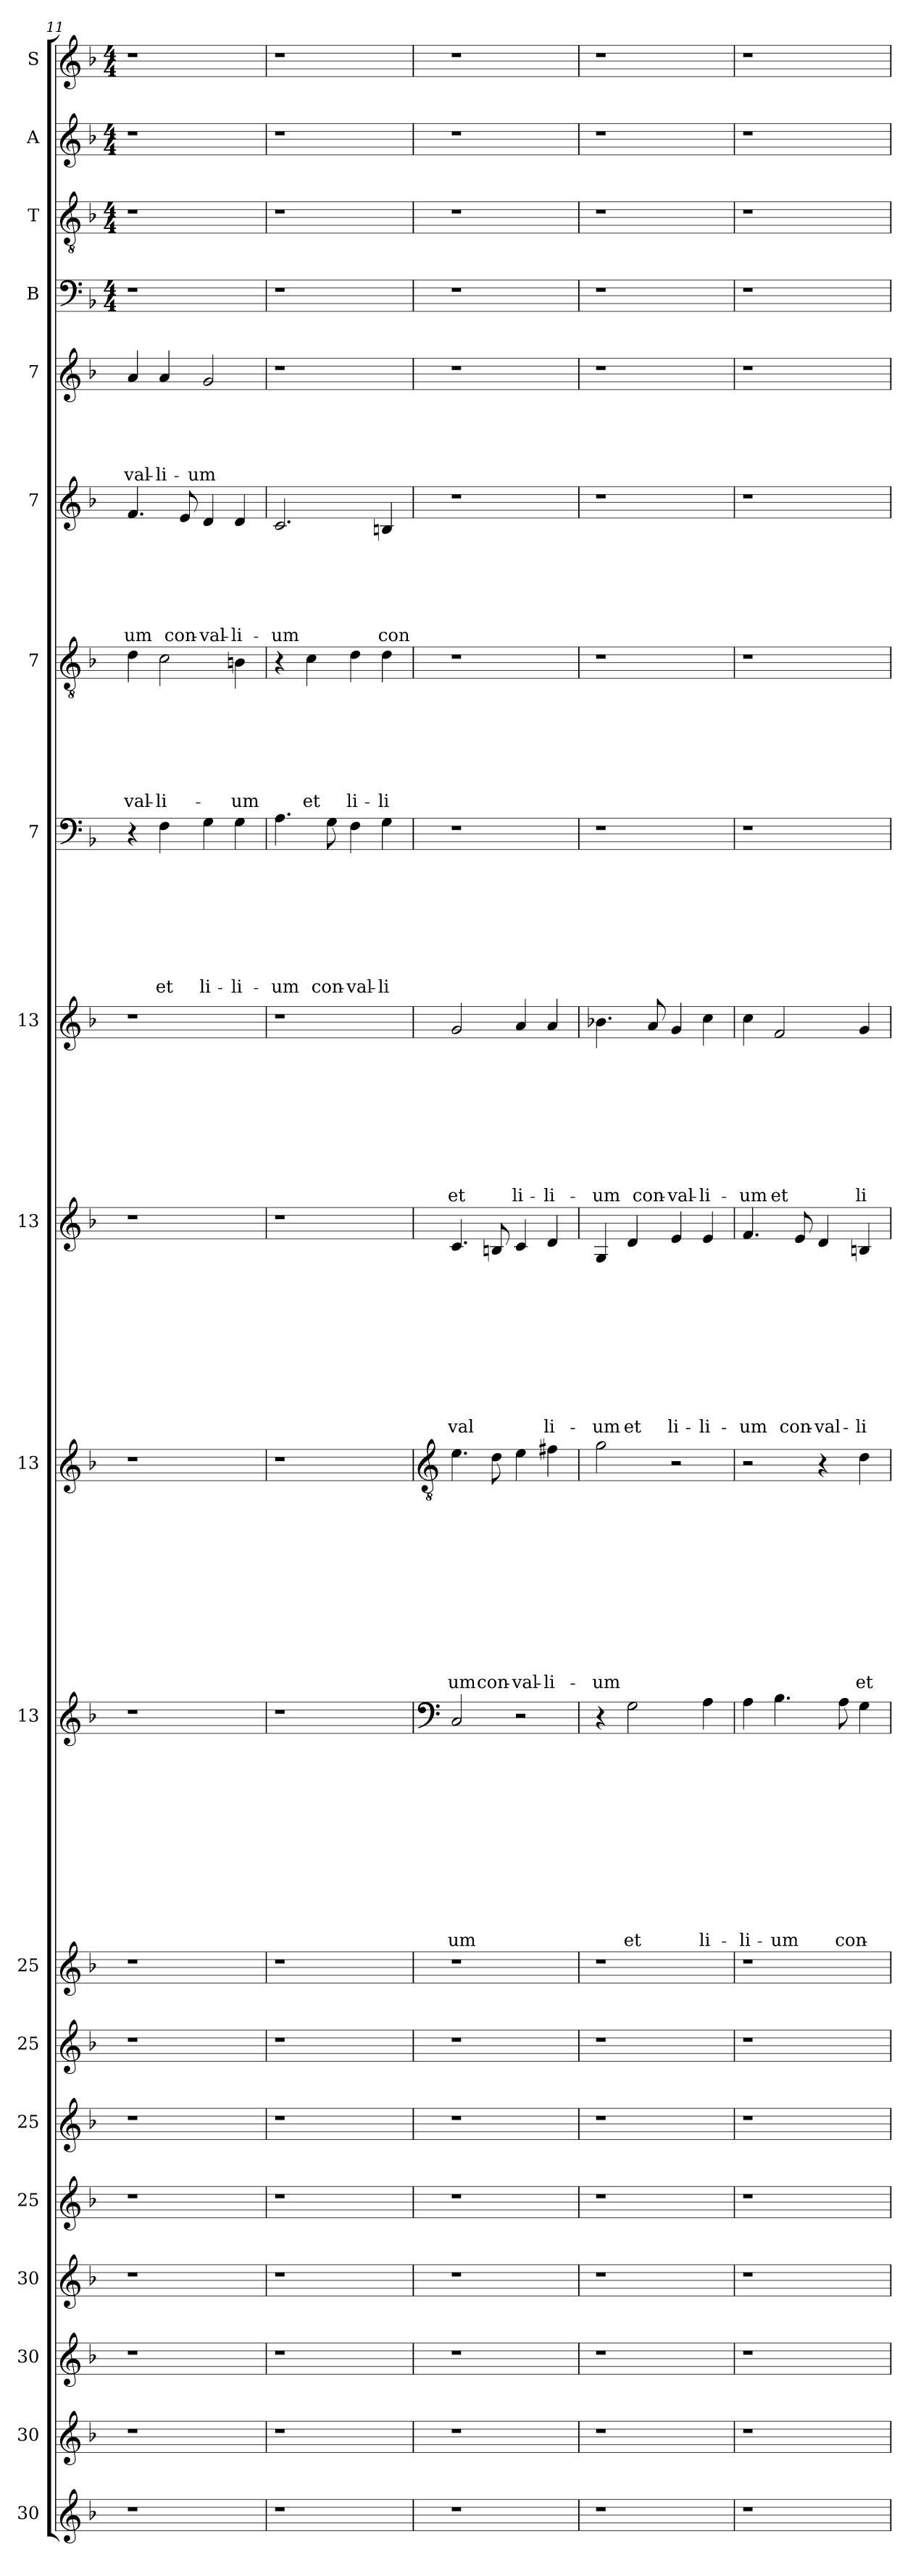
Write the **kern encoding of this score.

**kern	**kern	**kern	**kern	**kern	**kern	**kern	**kern	**kern	**text	**text	**text	**text	**text	**text	**text	**text	**text	**text	**text	**text	**kern	**text	**text	**text	**text	**text	**text	**text	**text	**text	**text	**text	**kern	**text	**text	**text	**text	**text	**text	**text	**text	**text	**text	**kern	**text	**text	**text	**text	**text	**text	**text	**text	**text	**kern	**text	**text	**text	**text	**text	**text	**text	**text	**kern	**text	**text	**text	**text	**text	**text	**text	**kern	**text	**text	**text	**text	**text	**text	**kern	**text	**text	**text	**text	**text	**kern	**kern	**kern	**kern
*part20	*part19	*part18	*part17	*part16	*part15	*part14	*part13	*part12	*part12	*part12	*part12	*part12	*part12	*part12	*part12	*part12	*part12	*part12	*part12	*part12	*part11	*part11	*part11	*part11	*part11	*part11	*part11	*part11	*part11	*part11	*part11	*part11	*part10	*part10	*part10	*part10	*part10	*part10	*part10	*part10	*part10	*part10	*part10	*part9	*part9	*part9	*part9	*part9	*part9	*part9	*part9	*part9	*part9	*part8	*part8	*part8	*part8	*part8	*part8	*part8	*part8	*part8	*part7	*part7	*part7	*part7	*part7	*part7	*part7	*part7	*part6	*part6	*part6	*part6	*part6	*part6	*part6	*part5	*part5	*part5	*part5	*part5	*part5	*part4	*part3	*part2	*part1
*staff20	*staff19	*staff18	*staff17	*staff16	*staff15	*staff14	*staff13	*staff12	*staff12	*staff12	*staff12	*staff12	*staff12	*staff12	*staff12	*staff12	*staff12	*staff12	*staff12	*staff12	*staff11	*staff11	*staff11	*staff11	*staff11	*staff11	*staff11	*staff11	*staff11	*staff11	*staff11	*staff11	*staff10	*staff10	*staff10	*staff10	*staff10	*staff10	*staff10	*staff10	*staff10	*staff10	*staff10	*staff9	*staff9	*staff9	*staff9	*staff9	*staff9	*staff9	*staff9	*staff9	*staff9	*staff8	*staff8	*staff8	*staff8	*staff8	*staff8	*staff8	*staff8	*staff8	*staff7	*staff7	*staff7	*staff7	*staff7	*staff7	*staff7	*staff7	*staff6	*staff6	*staff6	*staff6	*staff6	*staff6	*staff6	*staff5	*staff5	*staff5	*staff5	*staff5	*staff5	*staff4	*staff3	*staff2	*staff1
*I"30	*I"30	*I"30	*I"30	*I"25	*I"25	*I"25	*I"25	*I"13	*	*	*	*	*	*	*	*	*	*	*	*	*I"13	*	*	*	*	*	*	*	*	*	*	*	*I"13	*	*	*	*	*	*	*	*	*	*	*I"13	*	*	*	*	*	*	*	*	*	*I"7	*	*	*	*	*	*	*	*	*I"7	*	*	*	*	*	*	*	*I"7	*	*	*	*	*	*	*I"7	*	*	*	*	*	*I"B	*I"T	*I"A	*I"S
*clefG2	*clefG2	*clefG2	*clefG2	*clefG2	*clefG2	*clefG2	*clefG2	*clefG2	*	*	*	*	*	*	*	*	*	*	*	*	*clefG2	*	*	*	*	*	*	*	*	*	*	*	*clefG2	*	*	*	*	*	*	*	*	*	*	*clefG2	*	*	*	*	*	*	*	*	*	*clefF4	*	*	*	*	*	*	*	*	*clefGv2	*	*	*	*	*	*	*	*clefG2	*	*	*	*	*	*	*clefG2	*	*	*	*	*	*clefF4	*clefGv2	*clefG2	*clefG2
*k[b-]	*k[b-]	*k[b-]	*k[b-]	*k[b-]	*k[b-]	*k[b-]	*k[b-]	*k[b-]	*	*	*	*	*	*	*	*	*	*	*	*	*k[b-]	*	*	*	*	*	*	*	*	*	*	*	*k[b-]	*	*	*	*	*	*	*	*	*	*	*k[b-]	*	*	*	*	*	*	*	*	*	*k[b-]	*	*	*	*	*	*	*	*	*k[b-]	*	*	*	*	*	*	*	*k[b-]	*	*	*	*	*	*	*k[b-]	*	*	*	*	*	*k[b-]	*k[b-]	*k[b-]	*k[b-]
*F:	*F:	*F:	*F:	*F:	*F:	*F:	*F:	*F:	*	*	*	*	*	*	*	*	*	*	*	*	*F:	*	*	*	*	*	*	*	*	*	*	*	*F:	*	*	*	*	*	*	*	*	*	*	*F:	*	*	*	*	*	*	*	*	*	*F:	*	*	*	*	*	*	*	*	*F:	*	*	*	*	*	*	*	*F:	*	*	*	*	*	*	*F:	*	*	*	*	*	*F:	*F:	*F:	*F:
*	*	*	*	*	*	*	*	*	*	*	*	*	*	*	*	*	*	*	*	*	*	*	*	*	*	*	*	*	*	*	*	*	*	*	*	*	*	*	*	*	*	*	*	*	*	*	*	*	*	*	*	*	*	*	*	*	*	*	*	*	*	*	*	*	*	*	*	*	*	*	*	*	*	*	*	*	*	*	*	*	*	*	*	*M4/4	*M4/4	*M4/4	*M4/4
=11	=11	=11	=11	=11	=11	=11	=11	=11	=11	=11	=11	=11	=11	=11	=11	=11	=11	=11	=11	=11	=11	=11	=11	=11	=11	=11	=11	=11	=11	=11	=11	=11	=11	=11	=11	=11	=11	=11	=11	=11	=11	=11	=11	=11	=11	=11	=11	=11	=11	=11	=11	=11	=11	=11	=11	=11	=11	=11	=11	=11	=11	=11	=11	=11	=11	=11	=11	=11	=11	=11	=11	=11	=11	=11	=11	=11	=11	=11	=11	=11	=11	=11	=11	=11	=11	=11	=11
!	!	!	!	!	!	!	!	!	!	!	!	!	!	!	!	!	!	!	!	!	!	!	!	!	!	!	!	!	!	!	!	!	!	!	!	!	!	!	!	!	!	!	!	!	!	!	!	!	!	!	!	!	!	!	!	!	!	!	!	!	!	!	!	!	!	!	!	!	!	!LO:LY:b	!	!	!	!	!	!	!LO:LY:b	!	!	!	!	!	!LO:LY:b	!	!	!	!
1r	1r	1r	1r	1r	1r	1r	1r	1r	.	.	.	.	.	.	.	.	.	.	.	.	1r	.	.	.	.	.	.	.	.	.	.	.	1r	.	.	.	.	.	.	.	.	.	.	1r	.	.	.	.	.	.	.	.	.	4r	.	.	.	.	.	.	.	.	4d\	.	.	.	.	.	.	-val-	4.f/	.	.	.	.	.	-um	4a/	.	.	.	.	-val-	1r	1r	1r	1r
!	!	!	!	!	!	!	!	!	!	!	!	!	!	!	!	!	!	!	!	!	!	!	!	!	!	!	!	!	!	!	!	!	!	!	!	!	!	!	!	!	!	!	!	!	!	!	!	!	!	!	!	!	!	!	!	!	!	!	!	!	!	!LO:LY:b	!	!	!	!	!	!	!	!LO:LY:b	!	!	!	!	!	!	!	!	!	!	!	!	!LO:LY:b	!	!	!	!
.	.	.	.	.	.	.	.	.	.	.	.	.	.	.	.	.	.	.	.	.	.	.	.	.	.	.	.	.	.	.	.	.	.	.	.	.	.	.	.	.	.	.	.	.	.	.	.	.	.	.	.	.	.	4F\	.	.	.	.	.	.	.	et	2c\	.	.	.	.	.	.	-li-	.	.	.	.	.	.	.	4a/	.	.	.	.	-li-	.	.	.	.
!	!	!	!	!	!	!	!	!	!	!	!	!	!	!	!	!	!	!	!	!	!	!	!	!	!	!	!	!	!	!	!	!	!	!	!	!	!	!	!	!	!	!	!	!	!	!	!	!	!	!	!	!	!	!	!	!	!	!	!	!	!	!	!	!	!	!	!	!	!	!	!	!	!	!	!	!	!LO:LY:b	!	!	!	!	!	!	!	!	!	!
.	.	.	.	.	.	.	.	.	.	.	.	.	.	.	.	.	.	.	.	.	.	.	.	.	.	.	.	.	.	.	.	.	.	.	.	.	.	.	.	.	.	.	.	.	.	.	.	.	.	.	.	.	.	.	.	.	.	.	.	.	.	.	.	.	.	.	.	.	.	.	8e/	.	.	.	.	.	con-	.	.	.	.	.	.	.	.	.	.
!	!	!	!	!	!	!	!	!	!	!	!	!	!	!	!	!	!	!	!	!	!	!	!	!	!	!	!	!	!	!	!	!	!	!	!	!	!	!	!	!	!	!	!	!	!	!	!	!	!	!	!	!	!	!	!	!	!	!	!	!	!	!LO:LY:b	!	!	!	!	!	!	!	!	!	!	!	!	!	!	!LO:LY:b:rj	!	!	!	!	!	!LO:LY:b	!	!	!	!
.	.	.	.	.	.	.	.	.	.	.	.	.	.	.	.	.	.	.	.	.	.	.	.	.	.	.	.	.	.	.	.	.	.	.	.	.	.	.	.	.	.	.	.	.	.	.	.	.	.	.	.	.	.	4G\	.	.	.	.	.	.	.	li-	.	.	.	.	.	.	.	.	4d/	.	.	.	.	.	-val-	2g/	.	.	.	.	-um	.	.	.	.
!	!	!	!	!	!	!	!	!	!	!	!	!	!	!	!	!	!	!	!	!	!	!	!	!	!	!	!	!	!	!	!	!	!	!	!	!	!	!	!	!	!	!	!	!	!	!	!	!	!	!	!	!	!	!	!	!	!	!	!	!	!	!LO:LY:b	!	!	!	!	!	!	!	!LO:LY:b	!	!	!	!	!	!	!LO:LY:b	!	!	!	!	!	!	!	!	!	!
.	.	.	.	.	.	.	.	.	.	.	.	.	.	.	.	.	.	.	.	.	.	.	.	.	.	.	.	.	.	.	.	.	.	.	.	.	.	.	.	.	.	.	.	.	.	.	.	.	.	.	.	.	.	4G\	.	.	.	.	.	.	.	-li-	4Bn\	.	.	.	.	.	.	-um	4d/	.	.	.	.	.	-li-	.	.	.	.	.	.	.	.	.	.
=12	=12	=12	=12	=12	=12	=12	=12	=12	=12	=12	=12	=12	=12	=12	=12	=12	=12	=12	=12	=12	=12	=12	=12	=12	=12	=12	=12	=12	=12	=12	=12	=12	=12	=12	=12	=12	=12	=12	=12	=12	=12	=12	=12	=12	=12	=12	=12	=12	=12	=12	=12	=12	=12	=12	=12	=12	=12	=12	=12	=12	=12	=12	=12	=12	=12	=12	=12	=12	=12	=12	=12	=12	=12	=12	=12	=12	=12	=12	=12	=12	=12	=12	=12	=12	=12	=12	=12
!	!	!	!	!	!	!	!	!	!	!	!	!	!	!	!	!	!	!	!	!	!	!	!	!	!	!	!	!	!	!	!	!	!	!	!	!	!	!	!	!	!	!	!	!	!	!	!	!	!	!	!	!	!	!	!	!	!	!	!	!	!	!LO:LY:b	!	!	!	!	!	!	!	!	!	!	!	!	!	!	!LO:LY:b	!	!	!	!	!	!	!	!	!	!
1r	1r	1r	1r	1r	1r	1r	1r	1r	.	.	.	.	.	.	.	.	.	.	.	.	1r	.	.	.	.	.	.	.	.	.	.	.	1r	.	.	.	.	.	.	.	.	.	.	1r	.	.	.	.	.	.	.	.	.	4.A\	.	.	.	.	.	.	.	-um	4r	.	.	.	.	.	.	.	2.c/	.	.	.	.	.	-um	1r	.	.	.	.	.	1r	1r	1r	1r
!	!	!	!	!	!	!	!	!	!	!	!	!	!	!	!	!	!	!	!	!	!	!	!	!	!	!	!	!	!	!	!	!	!	!	!	!	!	!	!	!	!	!	!	!	!	!	!	!	!	!	!	!	!	!	!	!	!	!	!	!	!	!	!	!	!	!	!	!	!	!LO:LY:b	!	!	!	!	!	!	!	!	!	!	!	!	!	!	!	!	!
.	.	.	.	.	.	.	.	.	.	.	.	.	.	.	.	.	.	.	.	.	.	.	.	.	.	.	.	.	.	.	.	.	.	.	.	.	.	.	.	.	.	.	.	.	.	.	.	.	.	.	.	.	.	.	.	.	.	.	.	.	.	.	4c\	.	.	.	.	.	.	et	.	.	.	.	.	.	.	.	.	.	.	.	.	.	.	.	.
!	!	!	!	!	!	!	!	!	!	!	!	!	!	!	!	!	!	!	!	!	!	!	!	!	!	!	!	!	!	!	!	!	!	!	!	!	!	!	!	!	!	!	!	!	!	!	!	!	!	!	!	!	!	!	!	!	!	!	!	!	!	!LO:LY:b	!	!	!	!	!	!	!	!	!	!	!	!	!	!	!	!	!	!	!	!	!	!	!	!	!
.	.	.	.	.	.	.	.	.	.	.	.	.	.	.	.	.	.	.	.	.	.	.	.	.	.	.	.	.	.	.	.	.	.	.	.	.	.	.	.	.	.	.	.	.	.	.	.	.	.	.	.	.	.	8G\	.	.	.	.	.	.	.	con-	.	.	.	.	.	.	.	.	.	.	.	.	.	.	.	.	.	.	.	.	.	.	.	.	.
!	!	!	!	!	!	!	!	!	!	!	!	!	!	!	!	!	!	!	!	!	!	!	!	!	!	!	!	!	!	!	!	!	!	!	!	!	!	!	!	!	!	!	!	!	!	!	!	!	!	!	!	!	!	!	!	!	!	!	!	!	!	!LO:LY:b:rj	!	!	!	!	!	!	!	!LO:LY:b	!	!	!	!	!	!	!	!	!	!	!	!	!	!	!	!	!
.	.	.	.	.	.	.	.	.	.	.	.	.	.	.	.	.	.	.	.	.	.	.	.	.	.	.	.	.	.	.	.	.	.	.	.	.	.	.	.	.	.	.	.	.	.	.	.	.	.	.	.	.	.	4F\	.	.	.	.	.	.	.	-val-	4d\	.	.	.	.	.	.	li-	.	.	.	.	.	.	.	.	.	.	.	.	.	.	.	.	.
!	!	!	!	!	!	!	!	!	!	!	!	!	!	!	!	!	!	!	!	!	!	!	!	!	!	!	!	!	!	!	!	!	!	!	!	!	!	!	!	!	!	!	!	!	!	!	!	!	!	!	!	!	!	!	!	!	!	!	!	!	!	!LO:LY:b	!	!	!	!	!	!	!	!LO:LY:b	!	!	!	!	!	!	!LO:LY:b	!	!	!	!	!	!	!	!	!	!
.	.	.	.	.	.	.	.	.	.	.	.	.	.	.	.	.	.	.	.	.	.	.	.	.	.	.	.	.	.	.	.	.	.	.	.	.	.	.	.	.	.	.	.	.	.	.	.	.	.	.	.	.	.	4G\	.	.	.	.	.	.	.	-li-	4d\	.	.	.	.	.	.	-li-	4Bn/	.	.	.	.	.	con-	.	.	.	.	.	.	.	.	.	.
!!LO:LB:g=z
=13	=13	=13	=13	=13	=13	=13	=13	=13	=13	=13	=13	=13	=13	=13	=13	=13	=13	=13	=13	=13	=13	=13	=13	=13	=13	=13	=13	=13	=13	=13	=13	=13	=13	=13	=13	=13	=13	=13	=13	=13	=13	=13	=13	=13	=13	=13	=13	=13	=13	=13	=13	=13	=13	=13	=13	=13	=13	=13	=13	=13	=13	=13	=13	=13	=13	=13	=13	=13	=13	=13	=13	=13	=13	=13	=13	=13	=13	=13	=13	=13	=13	=13	=13	=13	=13	=13	=13
*	*	*	*	*	*	*	*	*clefF4	*	*	*	*	*	*	*	*	*	*	*	*	*clefGv2	*	*	*	*	*	*	*	*	*	*	*	*	*	*	*	*	*	*	*	*	*	*	*	*	*	*	*	*	*	*	*	*	*	*	*	*	*	*	*	*	*	*	*	*	*	*	*	*	*	*	*	*	*	*	*	*	*	*	*	*	*	*	*	*	*	*
!	!	!	!	!	!	!	!	!	!	!	!	!	!	!	!	!	!	!	!	!LO:LY:b	!	!	!	!	!	!	!	!	!	!	!	!LO:LY:b	!	!	!	!	!	!	!	!	!	!	!LO:LY:b	!	!	!	!	!	!	!	!	!	!LO:LY:b	!	!	!	!	!	!	!	!	!	!	!	!	!	!	!	!	!	!	!	!	!	!	!	!	!	!	!	!	!	!	!	!	!	!
1r	1r	1r	1r	1r	1r	1r	1r	2C/	.	.	.	.	.	.	.	.	.	.	.	um	4.e\	.	.	.	.	.	.	.	.	.	.	um	4.c/	.	.	.	.	.	.	.	.	.	val	2g/	.	.	.	.	.	.	.	.	et	1r	.	.	.	.	.	.	.	.	1r	.	.	.	.	.	.	.	1r	.	.	.	.	.	.	1r	.	.	.	.	.	1r	1r	1r	1r
!	!	!	!	!	!	!	!	!	!	!	!	!	!	!	!	!	!	!	!	!	!	!	!	!	!	!	!	!	!	!	!	!LO:LY:b	!	!	!	!	!	!	!	!	!	!	!	!	!	!	!	!	!	!	!	!	!	!	!	!	!	!	!	!	!	!	!	!	!	!	!	!	!	!	!	!	!	!	!	!	!	!	!	!	!	!	!	!	!	!	!
.	.	.	.	.	.	.	.	.	.	.	.	.	.	.	.	.	.	.	.	.	8d\	.	.	.	.	.	.	.	.	.	.	con-	8Bn/	.	.	.	.	.	.	.	.	.	.	.	.	.	.	.	.	.	.	.	.	.	.	.	.	.	.	.	.	.	.	.	.	.	.	.	.	.	.	.	.	.	.	.	.	.	.	.	.	.	.	.	.	.	.
!	!	!	!	!	!	!	!	!	!	!	!	!	!	!	!	!	!	!	!	!	!	!	!	!	!	!	!	!	!	!	!	!LO:LY:b:rj	!	!	!	!	!	!	!	!	!	!	!	!	!	!	!	!	!	!	!	!	!LO:LY:b	!	!	!	!	!	!	!	!	!	!	!	!	!	!	!	!	!	!	!	!	!	!	!	!	!	!	!	!	!	!	!	!	!	!
.	.	.	.	.	.	.	.	2r	.	.	.	.	.	.	.	.	.	.	.	.	4e\	.	.	.	.	.	.	.	.	.	.	-val-	4c/	.	.	.	.	.	.	.	.	.	.	4a/	.	.	.	.	.	.	.	.	li-	.	.	.	.	.	.	.	.	.	.	.	.	.	.	.	.	.	.	.	.	.	.	.	.	.	.	.	.	.	.	.	.	.	.
!	!	!	!	!	!	!	!	!	!	!	!	!	!	!	!	!	!	!	!	!	!	!	!	!	!	!	!	!	!	!	!	!LO:LY:b	!	!	!	!	!	!	!	!	!	!	!LO:LY:b	!	!	!	!	!	!	!	!	!	!LO:LY:b	!	!	!	!	!	!	!	!	!	!	!	!	!	!	!	!	!	!	!	!	!	!	!	!	!	!	!	!	!	!	!	!	!	!
.	.	.	.	.	.	.	.	.	.	.	.	.	.	.	.	.	.	.	.	.	4f#X\	.	.	.	.	.	.	.	.	.	.	-li-	4d/	.	.	.	.	.	.	.	.	.	li-	4a/	.	.	.	.	.	.	.	.	-li-	.	.	.	.	.	.	.	.	.	.	.	.	.	.	.	.	.	.	.	.	.	.	.	.	.	.	.	.	.	.	.	.	.	.
=14	=14	=14	=14	=14	=14	=14	=14	=14	=14	=14	=14	=14	=14	=14	=14	=14	=14	=14	=14	=14	=14	=14	=14	=14	=14	=14	=14	=14	=14	=14	=14	=14	=14	=14	=14	=14	=14	=14	=14	=14	=14	=14	=14	=14	=14	=14	=14	=14	=14	=14	=14	=14	=14	=14	=14	=14	=14	=14	=14	=14	=14	=14	=14	=14	=14	=14	=14	=14	=14	=14	=14	=14	=14	=14	=14	=14	=14	=14	=14	=14	=14	=14	=14	=14	=14	=14	=14
!	!	!	!	!	!	!	!	!	!	!	!	!	!	!	!	!	!	!	!	!	!	!	!	!	!	!	!	!	!	!	!	!LO:LY:b	!	!	!	!	!	!	!	!	!	!	!LO:LY:b	!	!	!	!	!	!	!	!	!	!LO:LY:b	!	!	!	!	!	!	!	!	!	!	!	!	!	!	!	!	!	!	!	!	!	!	!	!	!	!	!	!	!	!	!	!	!	!
1r	1r	1r	1r	1r	1r	1r	1r	4r	.	.	.	.	.	.	.	.	.	.	.	.	2g\	.	.	.	.	.	.	.	.	.	.	-um	4G/	.	.	.	.	.	.	.	.	.	-um	4.b-X\	.	.	.	.	.	.	.	.	-um	1r	.	.	.	.	.	.	.	.	1r	.	.	.	.	.	.	.	1r	.	.	.	.	.	.	1r	.	.	.	.	.	1r	1r	1r	1r
!	!	!	!	!	!	!	!	!	!	!	!	!	!	!	!	!	!	!	!	!LO:LY:b	!	!	!	!	!	!	!	!	!	!	!	!	!	!	!	!	!	!	!	!	!	!	!LO:LY:b	!	!	!	!	!	!	!	!	!	!	!	!	!	!	!	!	!	!	!	!	!	!	!	!	!	!	!	!	!	!	!	!	!	!	!	!	!	!	!	!	!	!	!	!
.	.	.	.	.	.	.	.	2G\	.	.	.	.	.	.	.	.	.	.	.	et	.	.	.	.	.	.	.	.	.	.	.	.	4d/	.	.	.	.	.	.	.	.	.	et	.	.	.	.	.	.	.	.	.	.	.	.	.	.	.	.	.	.	.	.	.	.	.	.	.	.	.	.	.	.	.	.	.	.	.	.	.	.	.	.	.	.	.	.
!	!	!	!	!	!	!	!	!	!	!	!	!	!	!	!	!	!	!	!	!	!	!	!	!	!	!	!	!	!	!	!	!	!	!	!	!	!	!	!	!	!	!	!	!	!	!	!	!	!	!	!	!	!LO:LY:b	!	!	!	!	!	!	!	!	!	!	!	!	!	!	!	!	!	!	!	!	!	!	!	!	!	!	!	!	!	!	!	!	!	!
.	.	.	.	.	.	.	.	.	.	.	.	.	.	.	.	.	.	.	.	.	.	.	.	.	.	.	.	.	.	.	.	.	.	.	.	.	.	.	.	.	.	.	.	8a/	.	.	.	.	.	.	.	.	con-	.	.	.	.	.	.	.	.	.	.	.	.	.	.	.	.	.	.	.	.	.	.	.	.	.	.	.	.	.	.	.	.	.	.
!	!	!	!	!	!	!	!	!	!	!	!	!	!	!	!	!	!	!	!	!	!	!	!	!	!	!	!	!	!	!	!	!	!	!	!	!	!	!	!	!	!	!	!LO:LY:b	!	!	!	!	!	!	!	!	!	!LO:LY:b:rj	!	!	!	!	!	!	!	!	!	!	!	!	!	!	!	!	!	!	!	!	!	!	!	!	!	!	!	!	!	!	!	!	!	!
.	.	.	.	.	.	.	.	.	.	.	.	.	.	.	.	.	.	.	.	.	2r	.	.	.	.	.	.	.	.	.	.	.	4e/	.	.	.	.	.	.	.	.	.	li-	4g/	.	.	.	.	.	.	.	.	-val-	.	.	.	.	.	.	.	.	.	.	.	.	.	.	.	.	.	.	.	.	.	.	.	.	.	.	.	.	.	.	.	.	.	.
!	!	!	!	!	!	!	!	!	!	!	!	!	!	!	!	!	!	!	!	!LO:LY:b	!	!	!	!	!	!	!	!	!	!	!	!	!	!	!	!	!	!	!	!	!	!	!LO:LY:b	!	!	!	!	!	!	!	!	!	!LO:LY:b	!	!	!	!	!	!	!	!	!	!	!	!	!	!	!	!	!	!	!	!	!	!	!	!	!	!	!	!	!	!	!	!	!	!
.	.	.	.	.	.	.	.	4A\	.	.	.	.	.	.	.	.	.	.	.	li-	.	.	.	.	.	.	.	.	.	.	.	.	4e/	.	.	.	.	.	.	.	.	.	-li-	4cc\	.	.	.	.	.	.	.	.	-li-	.	.	.	.	.	.	.	.	.	.	.	.	.	.	.	.	.	.	.	.	.	.	.	.	.	.	.	.	.	.	.	.	.	.
=15	=15	=15	=15	=15	=15	=15	=15	=15	=15	=15	=15	=15	=15	=15	=15	=15	=15	=15	=15	=15	=15	=15	=15	=15	=15	=15	=15	=15	=15	=15	=15	=15	=15	=15	=15	=15	=15	=15	=15	=15	=15	=15	=15	=15	=15	=15	=15	=15	=15	=15	=15	=15	=15	=15	=15	=15	=15	=15	=15	=15	=15	=15	=15	=15	=15	=15	=15	=15	=15	=15	=15	=15	=15	=15	=15	=15	=15	=15	=15	=15	=15	=15	=15	=15	=15	=15	=15
!	!	!	!	!	!	!	!	!	!	!	!	!	!	!	!	!	!	!	!	!LO:LY:b	!	!	!	!	!	!	!	!	!	!	!	!	!	!	!	!	!	!	!	!	!	!	!LO:LY:b	!	!	!	!	!	!	!	!	!	!LO:LY:b	!	!	!	!	!	!	!	!	!	!	!	!	!	!	!	!	!	!	!	!	!	!	!	!	!	!	!	!	!	!	!	!	!	!
1r	1r	1r	1r	1r	1r	1r	1r	4A\	.	.	.	.	.	.	.	.	.	.	.	-li-	2r	.	.	.	.	.	.	.	.	.	.	.	4.f/	.	.	.	.	.	.	.	.	.	-um	4cc\	.	.	.	.	.	.	.	.	-um	1r	.	.	.	.	.	.	.	.	1r	.	.	.	.	.	.	.	1r	.	.	.	.	.	.	1r	.	.	.	.	.	1r	1r	1r	1r
!	!	!	!	!	!	!	!	!	!	!	!	!	!	!	!	!	!	!	!	!LO:LY:b	!	!	!	!	!	!	!	!	!	!	!	!	!	!	!	!	!	!	!	!	!	!	!	!	!	!	!	!	!	!	!	!	!LO:LY:b	!	!	!	!	!	!	!	!	!	!	!	!	!	!	!	!	!	!	!	!	!	!	!	!	!	!	!	!	!	!	!	!	!	!
.	.	.	.	.	.	.	.	4.B-\	.	.	.	.	.	.	.	.	.	.	.	-um	.	.	.	.	.	.	.	.	.	.	.	.	.	.	.	.	.	.	.	.	.	.	.	2f/	.	.	.	.	.	.	.	.	et	.	.	.	.	.	.	.	.	.	.	.	.	.	.	.	.	.	.	.	.	.	.	.	.	.	.	.	.	.	.	.	.	.	.
!	!	!	!	!	!	!	!	!	!	!	!	!	!	!	!	!	!	!	!	!	!	!	!	!	!	!	!	!	!	!	!	!	!	!	!	!	!	!	!	!	!	!	!LO:LY:b	!	!	!	!	!	!	!	!	!	!	!	!	!	!	!	!	!	!	!	!	!	!	!	!	!	!	!	!	!	!	!	!	!	!	!	!	!	!	!	!	!	!	!	!
.	.	.	.	.	.	.	.	.	.	.	.	.	.	.	.	.	.	.	.	.	.	.	.	.	.	.	.	.	.	.	.	.	8e/	.	.	.	.	.	.	.	.	.	con-	.	.	.	.	.	.	.	.	.	.	.	.	.	.	.	.	.	.	.	.	.	.	.	.	.	.	.	.	.	.	.	.	.	.	.	.	.	.	.	.	.	.	.	.
!	!	!	!	!	!	!	!	!	!	!	!	!	!	!	!	!	!	!	!	!	!	!	!	!	!	!	!	!	!	!	!	!	!	!	!	!	!	!	!	!	!	!	!LO:LY:b:rj	!	!	!	!	!	!	!	!	!	!	!	!	!	!	!	!	!	!	!	!	!	!	!	!	!	!	!	!	!	!	!	!	!	!	!	!	!	!	!	!	!	!	!	!
.	.	.	.	.	.	.	.	.	.	.	.	.	.	.	.	.	.	.	.	.	4r	.	.	.	.	.	.	.	.	.	.	.	4d/	.	.	.	.	.	.	.	.	.	-val-	.	.	.	.	.	.	.	.	.	.	.	.	.	.	.	.	.	.	.	.	.	.	.	.	.	.	.	.	.	.	.	.	.	.	.	.	.	.	.	.	.	.	.	.
!	!	!	!	!	!	!	!	!	!	!	!	!	!	!	!	!	!	!	!	!LO:LY:b	!	!	!	!	!	!	!	!	!	!	!	!	!	!	!	!	!	!	!	!	!	!	!	!	!	!	!	!	!	!	!	!	!	!	!	!	!	!	!	!	!	!	!	!	!	!	!	!	!	!	!	!	!	!	!	!	!	!	!	!	!	!	!	!	!	!	!
.	.	.	.	.	.	.	.	8A\	.	.	.	.	.	.	.	.	.	.	.	con-	.	.	.	.	.	.	.	.	.	.	.	.	.	.	.	.	.	.	.	.	.	.	.	.	.	.	.	.	.	.	.	.	.	.	.	.	.	.	.	.	.	.	.	.	.	.	.	.	.	.	.	.	.	.	.	.	.	.	.	.	.	.	.	.	.	.	.
!	!	!	!	!	!	!	!	!	!	!	!	!	!	!	!	!	!	!	!	!	!	!	!	!	!	!	!	!	!	!	!	!LO:LY:b	!	!	!	!	!	!	!	!	!	!	!LO:LY:b	!	!	!	!	!	!	!	!	!	!LO:LY:b	!	!	!	!	!	!	!	!	!	!	!	!	!	!	!	!	!	!	!	!	!	!	!	!	!	!	!	!	!	!	!	!	!	!
.	.	.	.	.	.	.	.	4G\	.	.	.	.	.	.	.	.	.	.	.	.	4d\	.	.	.	.	.	.	.	.	.	.	et	4Bn/	.	.	.	.	.	.	.	.	.	-li-	4g/	.	.	.	.	.	.	.	.	li-	.	.	.	.	.	.	.	.	.	.	.	.	.	.	.	.	.	.	.	.	.	.	.	.	.	.	.	.	.	.	.	.	.	.
=	=	=	=	=	=	=	=	=	=	=	=	=	=	=	=	=	=	=	=	=	=	=	=	=	=	=	=	=	=	=	=	=	=	=	=	=	=	=	=	=	=	=	=	=	=	=	=	=	=	=	=	=	=	=	=	=	=	=	=	=	=	=	=	=	=	=	=	=	=	=	=	=	=	=	=	=	=	=	=	=	=	=	=	=	=	=	=
*-	*-	*-	*-	*-	*-	*-	*-	*-	*-	*-	*-	*-	*-	*-	*-	*-	*-	*-	*-	*-	*-	*-	*-	*-	*-	*-	*-	*-	*-	*-	*-	*-	*-	*-	*-	*-	*-	*-	*-	*-	*-	*-	*-	*-	*-	*-	*-	*-	*-	*-	*-	*-	*-	*-	*-	*-	*-	*-	*-	*-	*-	*-	*-	*-	*-	*-	*-	*-	*-	*-	*-	*-	*-	*-	*-	*-	*-	*-	*-	*-	*-	*-	*-	*-	*-	*-	*-
